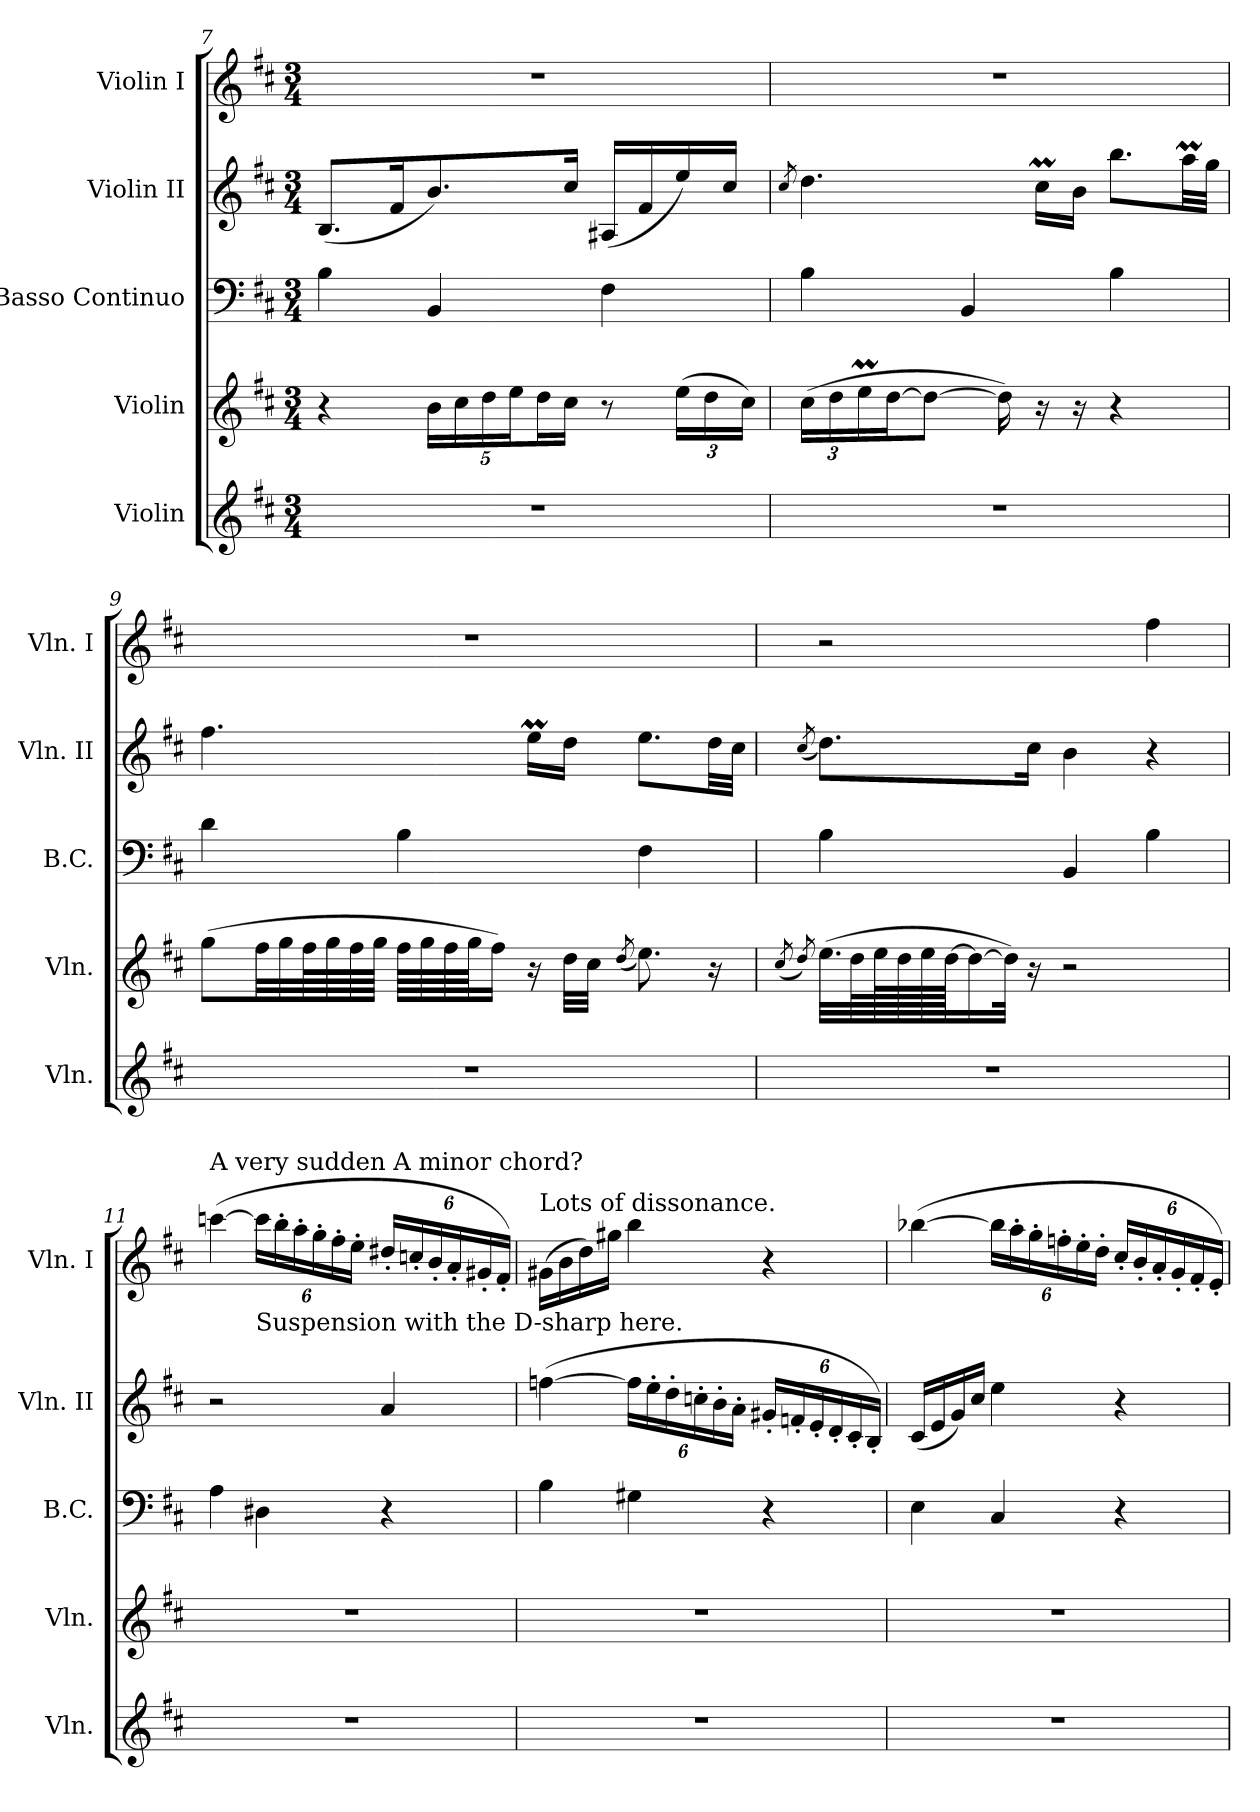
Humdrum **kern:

**kern	**kern	**kern	**kern	**kern
*part5	*part4	*part3	*part2	*part1
*staff5	*staff4	*staff3	*staff2	*staff1
*I"Violin	*I"Violin	*I"Basso Continuo	*I"Violin II	*I"Violin I
*I'Vln.	*I'Vln.	*I'B.C.	*I'Vln. II	*I'Vln. I
*clefG2	*clefG2	*clefF4	*clefG2	*clefG2
*k[f#c#]	*k[f#c#]	*k[f#c#]	*k[f#c#]	*k[f#c#]
*M3/4	*M3/4	*M3/4	*M3/4	*M3/4
=7	=7	=7	=7	=7
2.r	4r	4B\	(<8.B/L	2.r
.	.	.	16f#/K	.
*	*Xbrackettup	*	*	*
.	80%3b\LL	4BB/	8.b/)	.
.	80%3cc#\	.	.	.
.	80%3dd\	.	.	.
.	80%3ee\J	.	.	.
.	80%3dd\L	.	.	.
.	16cc#\JJ	.	16cc#/Jk	.
.	8r	4F#\	(<16A#X/LL	.
.	.	.	16f#/	.
.	(>24ee\LL	.	16ee/)	.
.	24dd\	.	.	.
.	.	.	16cc#/JJ	.
.	24cc#\JJ)	.	.	.
=8	=8	=8	=8	=8
.	.	.	8qcc#/	.
2.r	(>24cc#\LL	4B\	4.dd\	2.r
.	24dd\	.	.	.
.	24eeM\J	.	.	.
.	[16dd\K	.	.	.
.	8dd\J_	.	.	.
.	.	4BB/	.	.
.	16dd\])	.	.	.
.	16r	.	16cc#m\LL	.
.	16r	.	16b\JJ	.
.	4r	4B\	8.bb\L	.
.	.	.	32aaM\LL	.
.	.	.	32gg\JJJ	.
=9	=9	=9	=9	=9
2.r	(>8gg\L	4d\	4.ff#\	2.r
.	32ff#\LL	.	.	.
.	32gg\	.	.	.
.	64ff#\L	.	.	.
.	64gg\	.	.	.
.	64ff#\	.	.	.
.	64gg\JJJJ	.	.	.
.	64ff#\LLLL	4B\	.	.
.	64gg\	.	.	.
.	64ff#\	.	.	.
.	64gg\JJ	.	.	.
.	16ff#\JJ)	.	.	.
.	16r	.	16eeM\LL	.
.	32dd\LLL	.	16dd\JJ	.
.	32cc#\JJJ	.	.	.
.	(<8qdd/	.	.	.
.	8.ee\)	4F#\	8.ee\L	.
.	16r	.	32dd\LL	.
.	.	.	32cc#\JJJ	.
!!LO:LB:g=z
=10	=10	=10	=10	=10
.	(<8qcc#/	.	.	.
.	8qdd/)	.	(<8qcc#/	.
2.r	(>32.ee\LLL	4B\	8.dd\L)	2r
.	64dd\L	.	.	.
.	128ee\L	.	.	.
.	128dd\	.	.	.
.	128ee\	.	.	.
.	[128dd\JJJ	.	.	.
.	16dd\_	.	.	.
.	32dd\JJk])	.	.	.
.	16r	.	16cc#\Jk	.
.	2r	4BB/	4b\	.
.	.	4B\	4r	4ff#\
=11	=11	=11	=11	=11
!	!	!	!	!LO:TX:a:t=A very sudden A minor chord?
2.r	2.r	4A\	2r	(>[4cccn\
*	*	*	*	*Xbrackettup
!	!	!	!	!LO:TX:b:t=Suspension with the D-sharp here.
.	.	4D#X\	.	24ccc\LL]
.	.	.	.	24bb'\
.	.	.	.	24aa'\
.	.	.	.	24gg'\
.	.	.	.	24ff#'\
.	.	.	.	24ee'\JJ
.	.	4r	4a/	24dd#X'/LL
.	.	.	.	24ccn'/
.	.	.	.	24b'/
.	.	.	.	24a'/
.	.	.	.	24g#X'/
.	.	.	.	24f#'/JJ)
=12	=12	=12	=12	=12
!	!	!	!	!LO:TX:a:t=Lots of dissonance.
2.r	2.r	4B\	(>[4ffn\	(>16g#X\LL
.	.	.	.	16b\
.	.	.	.	16dd\)
.	.	.	.	16gg#X\JJ
*	*	*	*Xbrackettup	*
.	.	4G#X\	24ff\LL]	4bb\
.	.	.	24ee'\	.
.	.	.	24dd'\	.
.	.	.	24ccn'\	.
.	.	.	24b'\	.
.	.	.	24a'\JJ	.
.	.	4r	24g#X'/LL	4r
.	.	.	24fn'/	.
.	.	.	24e'/	.
.	.	.	24d'/	.
.	.	.	24c#i'/	.
.	.	.	24B'/JJ)	.
!!LO:PB:g=z
=13	=13	=13	=13	=13
2.r	2.r	4E\	(<16c#/LL	(>[4bb-X\
.	.	.	16e/	.
.	.	.	16g/)	.
.	.	.	16cc#/JJ	.
.	.	4C#/	4ee\	24bb-\LL]
.	.	.	.	24aa'\
.	.	.	.	24gg'\
.	.	.	.	24ffn'\
.	.	.	.	24ee'\
.	.	.	.	24dd'\JJ
.	.	4r	4r	24cc#'/LL
.	.	.	.	24b'/
.	.	.	.	24a'/
.	.	.	.	24g'/
.	.	.	.	24f#'/
.	.	.	.	24e'/JJ)
=	=	=	=	=
*-	*-	*-	*-	*-
